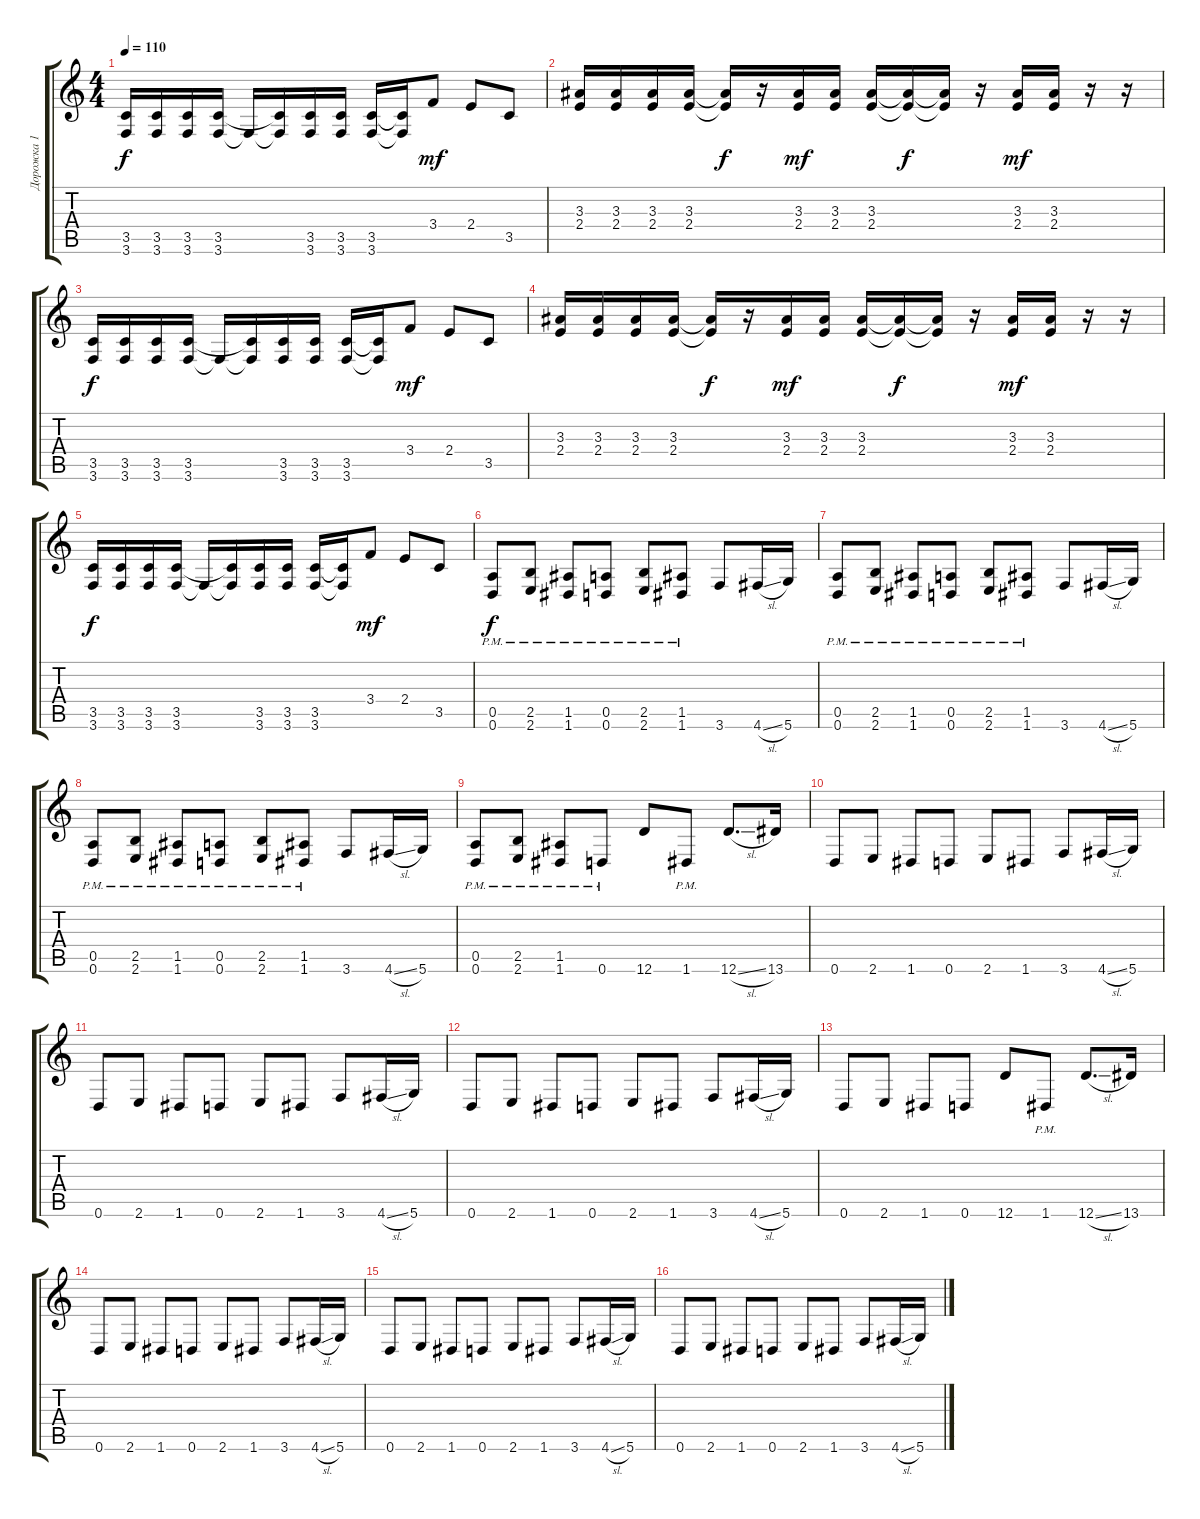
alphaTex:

\track ("Дорожка 1" "Дорожка 1") {instrument distortionguitar}
\staff {score tabs}
\tuning (E4 B3 G3 D3 A2 D2) {hide}
\ts (4 4)
\tempo 110
\clef g2
\ks c
(3.5 3.6).16{dy f} (3.5 3.6).16 (3.5 3.6).16 (3.5 3.6).16 3.6{t}.16 (3.5{t} 3.6{t}).16 (3.5 3.6).16 (3.5 3.6).16 (3.5 3.6).16 (3.5{t} 3.6{t}).16 3.4.8{dy mf} 2.4.8 3.5.8 |
(3.3 2.4).16 (3.3 2.4).16 (3.3 2.4).16 (3.3 2.4).16 (3.3{t} 2.4{t}).16{dy f} r.16 (3.3 2.4).16{dy mf} (3.3 2.4).16 (3.3 2.4).16 (3.3{t} 2.4{t}).16{dy f} (3.3{t} 2.4{t}).16 r.16 (3.3 2.4).16{dy mf} (3.3 2.4).16 r.16 r.16 |
(3.5 3.6).16{dy f} (3.5 3.6).16 (3.5 3.6).16 (3.5 3.6).16 3.6{t}.16 (3.5{t} 3.6{t}).16 (3.5 3.6).16 (3.5 3.6).16 (3.5 3.6).16 (3.5{t} 3.6{t}).16 3.4.8{dy mf} 2.4.8 3.5.8 |
(3.3 2.4).16 (3.3 2.4).16 (3.3 2.4).16 (3.3 2.4).16 (3.3{t} 2.4{t}).16{dy f} r.16 (3.3 2.4).16{dy mf} (3.3 2.4).16 (3.3 2.4).16 (3.3{t} 2.4{t}).16{dy f} (3.3{t} 2.4{t}).16 r.16 (3.3 2.4).16{dy mf} (3.3 2.4).16 r.16 r.16 |
(3.5 3.6).16{dy f} (3.5 3.6).16 (3.5 3.6).16 (3.5 3.6).16 3.6{t}.16 (3.5{t} 3.6{t}).16 (3.5 3.6).16 (3.5 3.6).16 (3.5 3.6).16 (3.5{t} 3.6{t}).16 3.4.8{dy mf} 2.4.8 3.5.8 |
(0.5{pm} 0.6{pm}).8{dy f} (2.5{pm} 2.6{pm}).8 (1.5{pm} 1.6{pm}).8 (0.5{pm} 0.6{pm}).8 (2.5{pm} 2.6{pm}).8 (1.5{pm} 1.6{pm}).8 3.6.8 4.6{sl}.16 5.6.16 |
(0.5{pm} 0.6{pm}).8 (2.5{pm} 2.6{pm}).8 (1.5{pm} 1.6{pm}).8 (0.5{pm} 0.6{pm}).8 (2.5{pm} 2.6{pm}).8 (1.5{pm} 1.6{pm}).8 3.6.8 4.6{sl}.16 5.6.16 |
(0.5{pm} 0.6{pm}).8 (2.5{pm} 2.6{pm}).8 (1.5{pm} 1.6{pm}).8 (0.5{pm} 0.6{pm}).8 (2.5{pm} 2.6{pm}).8 (1.5{pm} 1.6{pm}).8 3.6.8 4.6{sl}.16 5.6.16 |
(0.5{pm} 0.6{pm}).8 (2.5{pm} 2.6{pm}).8 (1.5{pm} 1.6{pm}).8 0.6{pm}.8 12.6.8 1.6{pm}.8 12.6{sl}.8{d} 13.6.16 |
0.6.8 2.6.8 1.6.8 0.6.8 2.6.8 1.6.8 3.6.8 4.6{sl}.16 5.6.16 |
0.6.8 2.6.8 1.6.8 0.6.8 2.6.8 1.6.8 3.6.8 4.6{sl}.16 5.6.16 |
0.6.8 2.6.8 1.6.8 0.6.8 2.6.8 1.6.8 3.6.8 4.6{sl}.16 5.6.16 |
0.6.8 2.6.8 1.6.8 0.6.8 12.6.8 1.6{pm}.8 12.6{sl}.8{d} 13.6.16 |
0.6.8 2.6.8 1.6.8 0.6.8 2.6.8 1.6.8 3.6.8 4.6{sl}.16 5.6.16 |
0.6.8 2.6.8 1.6.8 0.6.8 2.6.8 1.6.8 3.6.8 4.6{sl}.16 5.6.16 |
0.6.8 2.6.8 1.6.8 0.6.8 2.6.8 1.6.8 3.6.8 4.6{sl}.16 5.6.16
